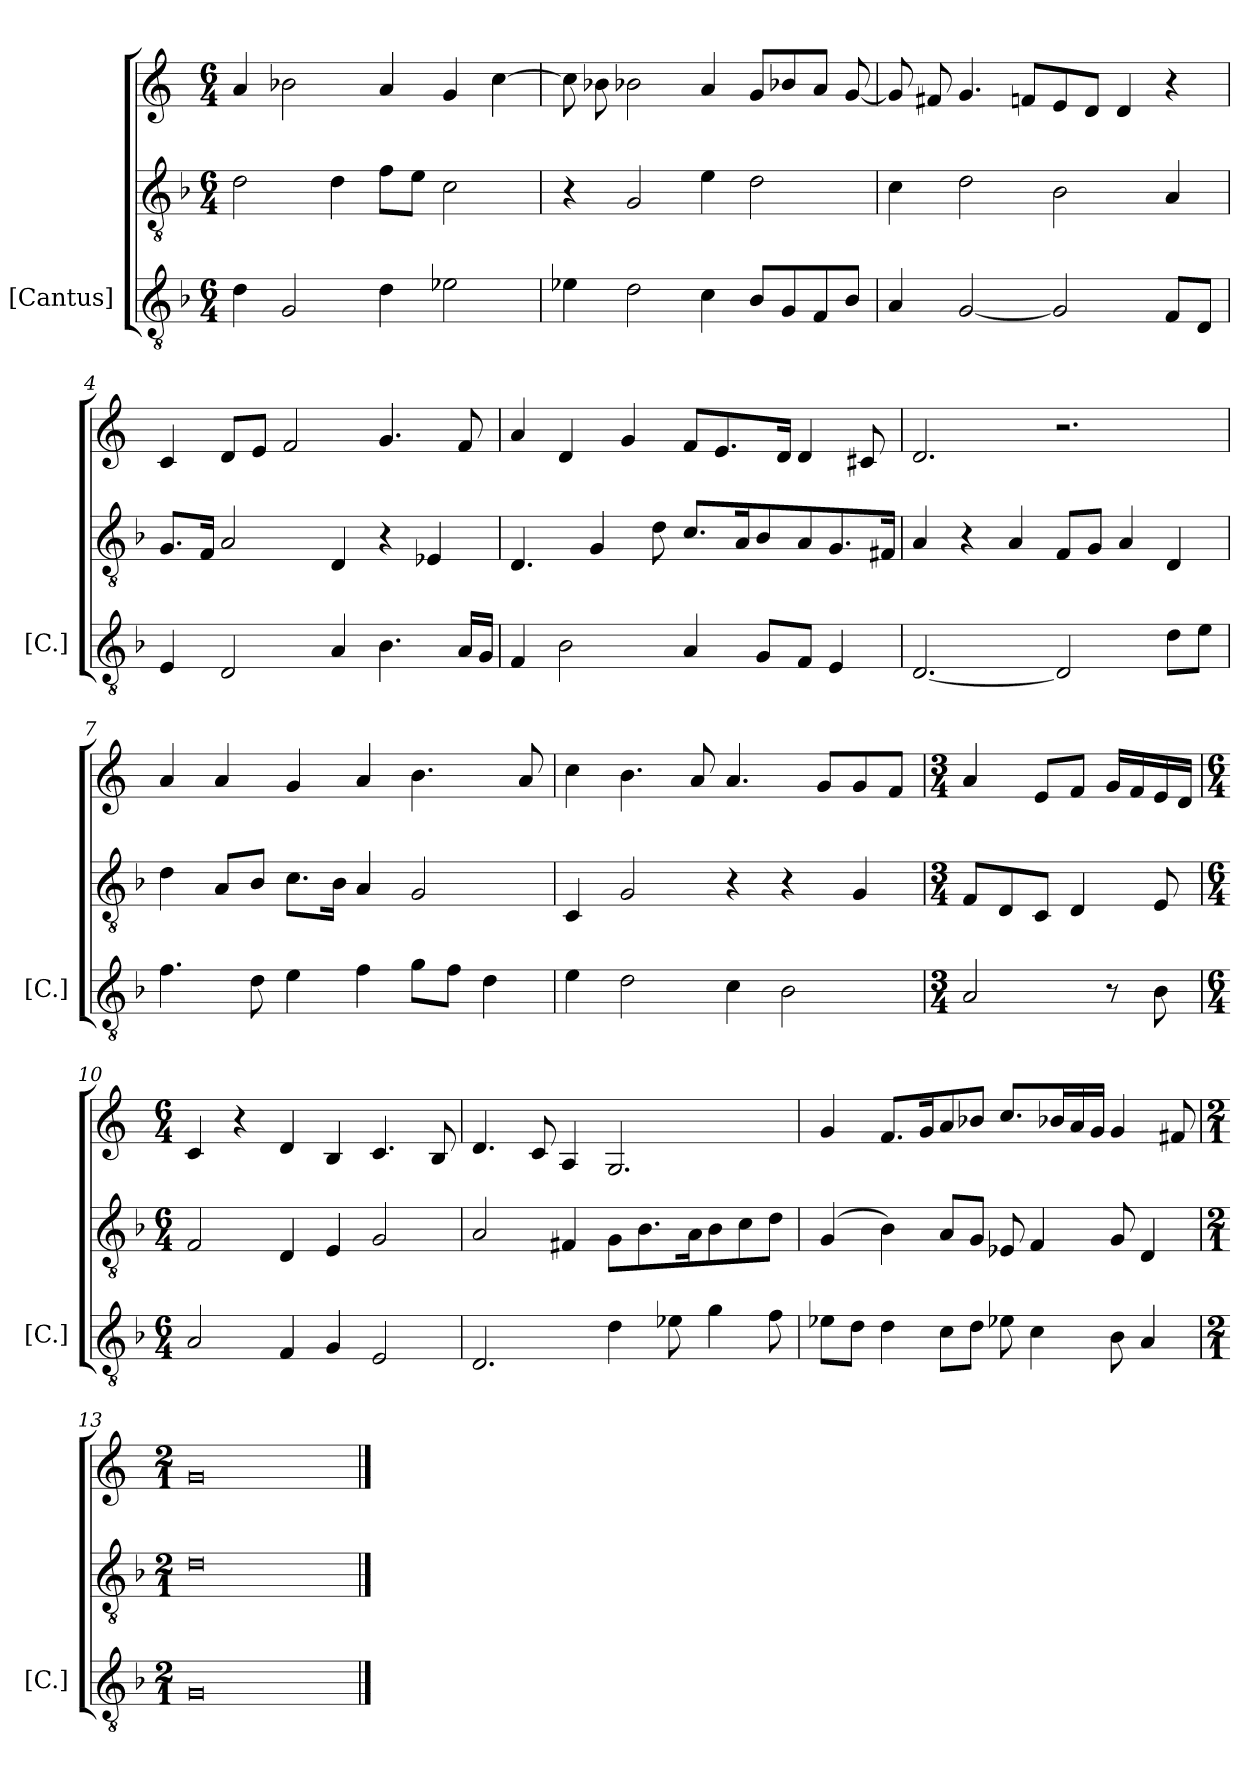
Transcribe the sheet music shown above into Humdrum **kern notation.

**kern	**kern	**kern
*part1	*part1	*part1
*staff3	*staff2	*staff1
*I"[Cantus]	*	*
*I'[C.]	*	*
*clefGv2	*clefGv2	*clefG2
*k[b-]	*k[b-]	*k[]
*M6/4	*M6/4	*M6/4
=1	=1	=1
4d\	2d\	4a/
2G/	.	2b-X\
.	4d\	.
4d\	8f\L	4a/
.	8e\J	.
2e-X\	2c\	4g/
.	.	[4cc\
=2	=2	=2
4e-X\	4r	8cc\]
.	.	8b-X\
2d\	2G/	2b-X\
4c\	4e\	4a/
8B-/L	2d\	8g/L
8G/	.	8b-X/
8F/	.	8a/J
8B-/J	.	[8g/
=3	=3	=3
4A/	4c\	8g/]
.	.	8f#X/
[2G/	2d\	4.g/
.	.	8f/L
2G/]	2B-\	8e/
.	.	8d/J
.	.	4d/
8F/L	4A/	4r
8D/J	.	.
=4	=4	=4
4E/	8.G/L	4c/
.	16F/Jk	.
2D/	2A/	8d/L
.	.	8e/J
.	.	2f/
4A/	4D/	.
4.B-\	4r	4.g/
.	4E-X/	.
16A/LL	.	8f/
16G/JJ	.	.
=5	=5	=5
4F/	4.D/	4a/
2B-\	.	4d/
.	4G/	.
.	.	4g/
.	8d\	.
4A/	8.c/L	8f/L
.	.	8.e/
.	16A/k	.
8G/L	8B-/	.
.	.	16d/Jk
8F/J	8A/	4d/
4E/	8.G/	.
.	.	8c#X/
.	16F#X/Jk	.
=6	=6	=6
[2.D/	4A/	2.d/
.	4r	.
.	4A/	.
2D/]	8F/L	2.r
.	8G/J	.
.	4A/	.
8d\L	4D/	.
8e\J	.	.
=7	=7	=7
4.f\	4d\	4a/
.	8A/L	4a/
8d\	8B-/J	.
4e\	8.c\L	4g/
.	16B-\Jk	.
4f\	4A/	4a/
8g\L	2G/	4.b\
8f\J	.	.
4d\	.	.
.	.	8a/
=8	=8	=8
4e\	4C/	4cc\
2d\	2G/	4.b\
.	.	8a/
4c\	4r	4.a/
2B-\	4r	.
.	.	8g/L
.	4G/	8g/
.	.	8f/J
=9	=9	=9
*M3/4	*M3/4	*M3/4
2A/	8F/L	4a/
.	8D/	.
.	8C/J	8e/L
.	4D/	8f/J
8r	.	16g/LL
.	.	16f/
8B-\	8E/	16e/
.	.	16d/JJ
=10	=10	=10
*M6/4	*M6/4	*M6/4
2A/	2F/	4c/
.	.	4r
4F/	4D/	4d/
4G/	4E/	4B/
2E/	2G/	4.c/
.	.	8B/
=11	=11	=11
2.D/	2A/	4.d/
.	.	8c/
.	4F#X/	4A/
4d\	8G\L	2.G/
.	8.B-\	.
8e-X\	.	.
.	16A\k	.
4g\	8B-\	.
.	8c\	.
8f\	8d\J	.
=12	=12	=12
8e-X\L	(>4G/	4g/
8d\J	.	.
4d\	4B-\)	8.f/L
.	.	16g/k
8c\L	8A/L	8a/
8d\J	8G/J	8b-X/J
8e-X\	8E-X/	8.cc/L
4c\	4F/	.
.	.	16b-X/L
.	.	16a/
.	.	16g/JJ
8B-\	8G/	4g/
4A/	4D/	.
.	.	8f#X/
=13	=13	=13
*M2/1	*M2/1	*M2/1
0G	0d	0g
==	==	==
*-	*-	*-
